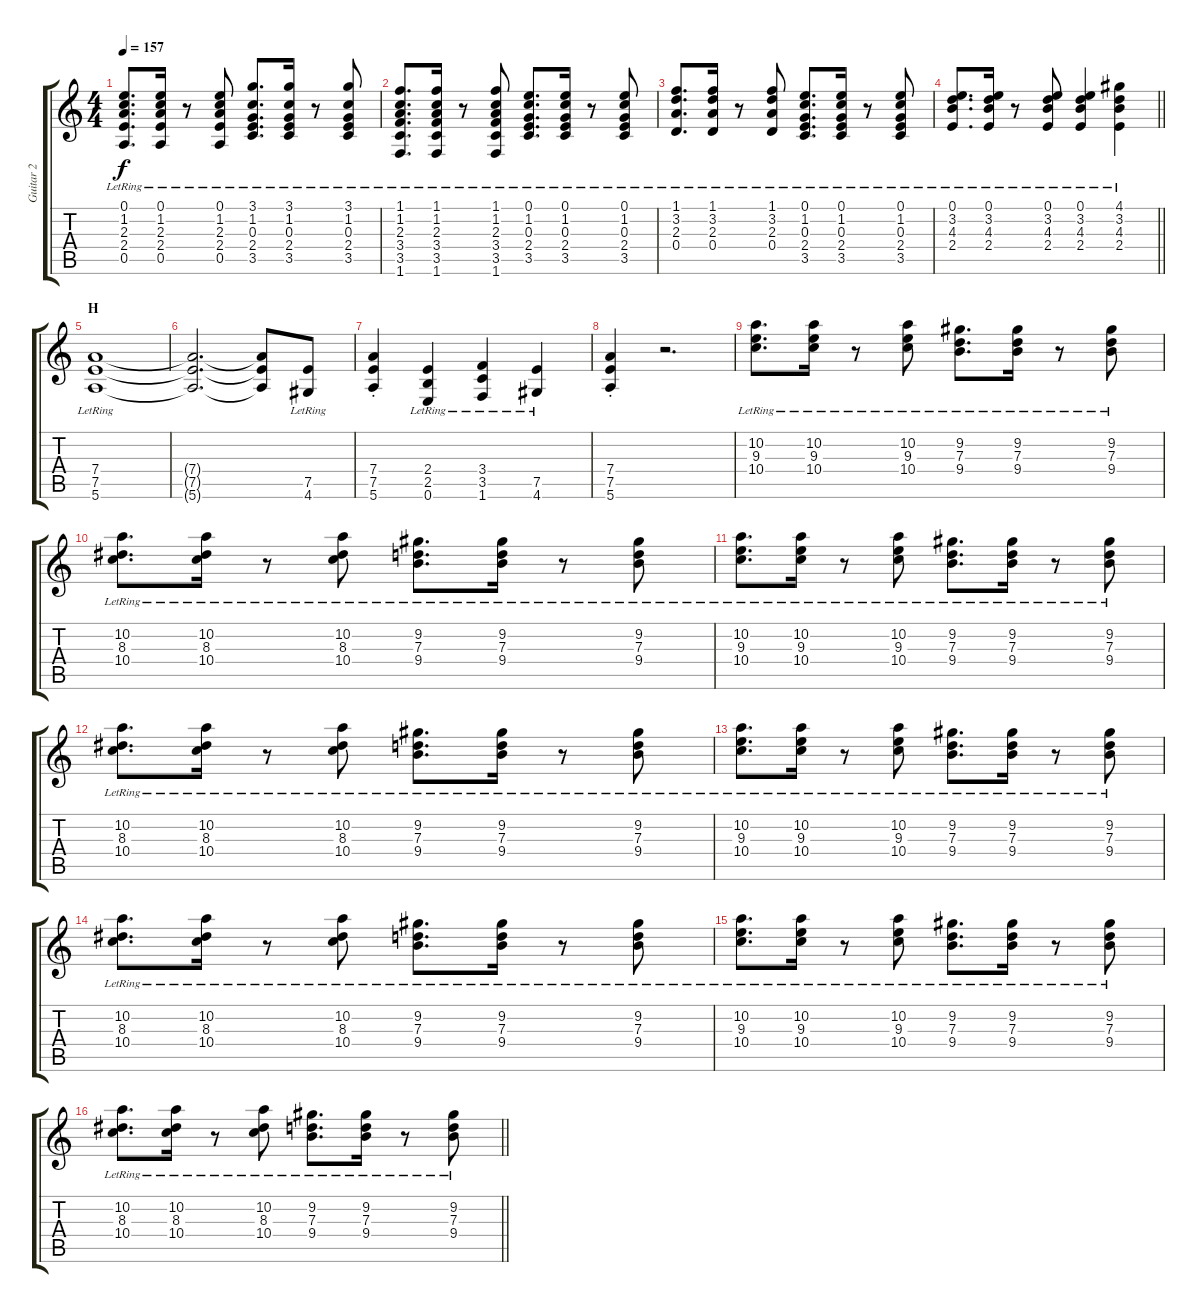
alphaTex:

\track ("Guitar 2" "Guitar 2") {instrument distortionguitar}
\staff {score tabs}
\tuning (E4 B3 G3 D3 A2 E2) {hide}
\ts (4 4)
\tempo 157
\clef g2
\ks c
(0.1{lr} 1.2{lr} 2.3{lr} 2.4{lr} 0.5{lr}).8{d dy f} (0.1{lr} 1.2{lr} 2.3{lr} 2.4{lr} 0.5{lr}).16 r.8 (0.1{lr} 1.2{lr} 2.3{lr} 2.4{lr} 0.5{lr}).8 (3.1{lr} 1.2{lr} 0.3{lr} 2.4{lr} 3.5{lr}).8{d} (3.1{lr} 1.2{lr} 0.3{lr} 2.4{lr} 3.5{lr}).16 r.8 (3.1{lr} 1.2{lr} 0.3{lr} 2.4{lr} 3.5{lr}).8 |
(1.1{lr} 1.2{lr} 2.3{lr} 3.4{lr} 3.5{lr} 1.6{lr}).8{d} (1.1{lr} 1.2{lr} 2.3{lr} 3.4{lr} 3.5{lr} 1.6{lr}).16 r.8 (1.1{lr} 1.2{lr} 2.3{lr} 3.4{lr} 3.5{lr} 1.6{lr}).8 (0.1{lr} 1.2{lr} 0.3{lr} 2.4{lr} 3.5{lr}).8{d} (0.1{lr} 1.2{lr} 0.3{lr} 2.4{lr} 3.5{lr}).16 r.8 (0.1{lr} 1.2{lr} 0.3{lr} 2.4{lr} 3.5{lr}).8 |
(1.1{lr} 3.2{lr} 2.3{lr} 0.4{lr}).8{d} (1.1{lr} 3.2{lr} 2.3{lr} 0.4{lr}).16 r.8 (1.1{lr} 3.2{lr} 2.3{lr} 0.4{lr}).8 (0.1{lr} 1.2{lr} 0.3{lr} 2.4{lr} 3.5{lr}).8{d} (0.1{lr} 1.2{lr} 0.3{lr} 2.4{lr} 3.5{lr}).16 r.8 (0.1{lr} 1.2{lr} 0.3{lr} 2.4{lr} 3.5{lr}).8 |
\barLineRight lightlight
(0.1{lr} 3.2{lr} 4.3{lr} 2.4{lr}).8{d} (0.1{lr} 3.2{lr} 4.3{lr} 2.4{lr}).16 r.8 (0.1{lr} 3.2{lr} 4.3{lr} 2.4{lr}).8 (0.1{lr} 3.2{lr} 4.3{lr} 2.4{lr}).4 (4.1{lr} 3.2{lr} 4.3{lr} 2.4{lr}).4 |
\section ("" "H")
(7.4{lr} 7.5{lr} 5.6{lr}).1 |
(7.4{t} 7.5{t} 5.6{t}).2{d} (7.4{t} 7.5{t} 5.6{t}).8 (7.5{lr} 4.6{lr}).8 |
(7.4{st} 7.5{st} 5.6{st}).4 (2.4{lr} 2.5{lr} 0.6{lr}).4 (3.4{lr} 3.5{lr} 1.6{lr}).4 (7.5{lr} 4.6{lr}).4 |
(7.4{st} 7.5{st} 5.6{st}).4 r.2{d} |
(10.2{lr} 9.3{lr} 10.4{lr}).8{d} (10.2{lr} 9.3{lr} 10.4{lr}).16 r.8 (10.2{lr} 9.3{lr} 10.4{lr}).8 (9.2{lr} 7.3{lr} 9.4{lr}).8{d} (9.2{lr} 7.3{lr} 9.4{lr}).16 r.8 (9.2{lr} 7.3{lr} 9.4{lr}).8 |
(10.2{lr} 8.3{lr} 10.4{lr}).8{d} (10.2{lr} 8.3{lr} 10.4{lr}).16 r.8 (10.2{lr} 8.3{lr} 10.4{lr}).8 (9.2{lr} 7.3{lr} 9.4{lr}).8{d} (9.2{lr} 7.3{lr} 9.4{lr}).16 r.8 (9.2{lr} 7.3{lr} 9.4{lr}).8 |
(10.2{lr} 9.3{lr} 10.4{lr}).8{d} (10.2{lr} 9.3{lr} 10.4{lr}).16 r.8 (10.2{lr} 9.3{lr} 10.4{lr}).8 (9.2{lr} 7.3{lr} 9.4{lr}).8{d} (9.2{lr} 7.3{lr} 9.4{lr}).16 r.8 (9.2{lr} 7.3{lr} 9.4{lr}).8 |
(10.2{lr} 8.3{lr} 10.4{lr}).8{d} (10.2{lr} 8.3{lr} 10.4{lr}).16 r.8 (10.2{lr} 8.3{lr} 10.4{lr}).8 (9.2{lr} 7.3{lr} 9.4{lr}).8{d} (9.2{lr} 7.3{lr} 9.4{lr}).16 r.8 (9.2{lr} 7.3{lr} 9.4{lr}).8 |
(10.2{lr} 9.3{lr} 10.4{lr}).8{d} (10.2{lr} 9.3{lr} 10.4{lr}).16 r.8 (10.2{lr} 9.3{lr} 10.4{lr}).8 (9.2{lr} 7.3{lr} 9.4{lr}).8{d} (9.2{lr} 7.3{lr} 9.4{lr}).16 r.8 (9.2{lr} 7.3{lr} 9.4{lr}).8 |
(10.2{lr} 8.3{lr} 10.4{lr}).8{d} (10.2{lr} 8.3{lr} 10.4{lr}).16 r.8 (10.2{lr} 8.3{lr} 10.4{lr}).8 (9.2{lr} 7.3{lr} 9.4{lr}).8{d} (9.2{lr} 7.3{lr} 9.4{lr}).16 r.8 (9.2{lr} 7.3{lr} 9.4{lr}).8 |
(10.2{lr} 9.3{lr} 10.4{lr}).8{d} (10.2{lr} 9.3{lr} 10.4{lr}).16 r.8 (10.2{lr} 9.3{lr} 10.4{lr}).8 (9.2{lr} 7.3{lr} 9.4{lr}).8{d} (9.2{lr} 7.3{lr} 9.4{lr}).16 r.8 (9.2{lr} 7.3{lr} 9.4{lr}).8 |
\barLineRight lightlight
(10.2{lr} 8.3{lr} 10.4{lr}).8{d} (10.2{lr} 8.3{lr} 10.4{lr}).16 r.8 (10.2{lr} 8.3{lr} 10.4{lr}).8 (9.2{lr} 7.3{lr} 9.4{lr}).8{d} (9.2{lr} 7.3{lr} 9.4{lr}).16 r.8 (9.2{lr} 7.3{lr} 9.4{lr}).8
